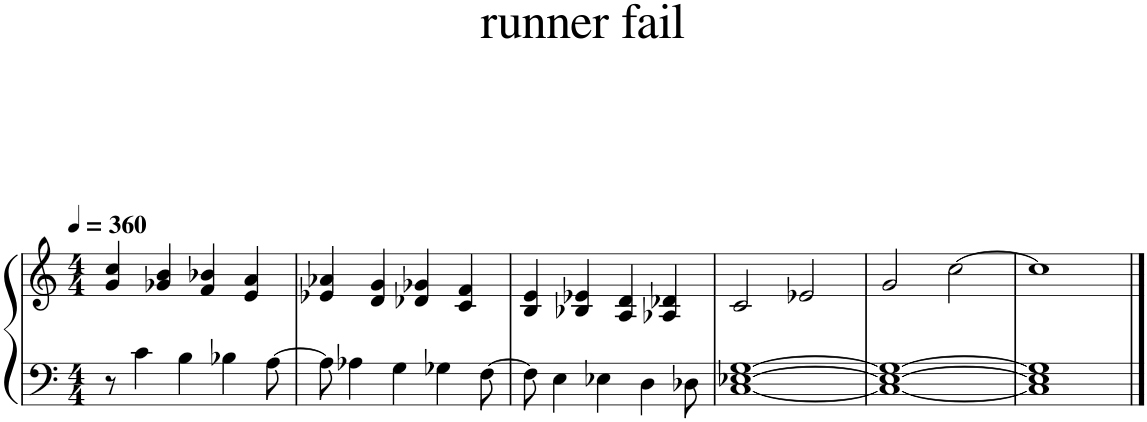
**kern	**kern
*part1	*part1
*staff2	*staff1
*I"Saw Synthesiser	*
*I'Synth.	*
*clefF4	*clefG2
*k[]	*k[]
*M4/4	*M4/4
*MM360	*MM360
=1	=1
8r	4g/ 4cc/
4c\	.
.	4g-X/ 4b/
4B\	.
.	4f/ 4b-X/
4B-X\	.
.	4e/ 4a/
[8A\	.
=2	=2
8A\]	4e-X/ 4a-X/
4A-X\	.
.	4d/ 4g/
4G\	.
.	4d-X/ 4g-X/
4G-X\	.
.	4c/ 4f/
[8F\	.
=3	=3
8F\]	4B/ 4e/
4E\	.
.	4B-X/ 4e-X/
4E-X\	.
.	4A/ 4d/
4D\	.
.	4A-X/ 4d-X/
8D-X\	.
=4	=4
[1C [1E-X [1G	2c/
.	2e-X/
=5	=5
1C_ 1E-_ 1G_	2g/
.	[2cc\
=6	=6
1C] 1E-] 1G]	1cc]
==	==
*-	*-
